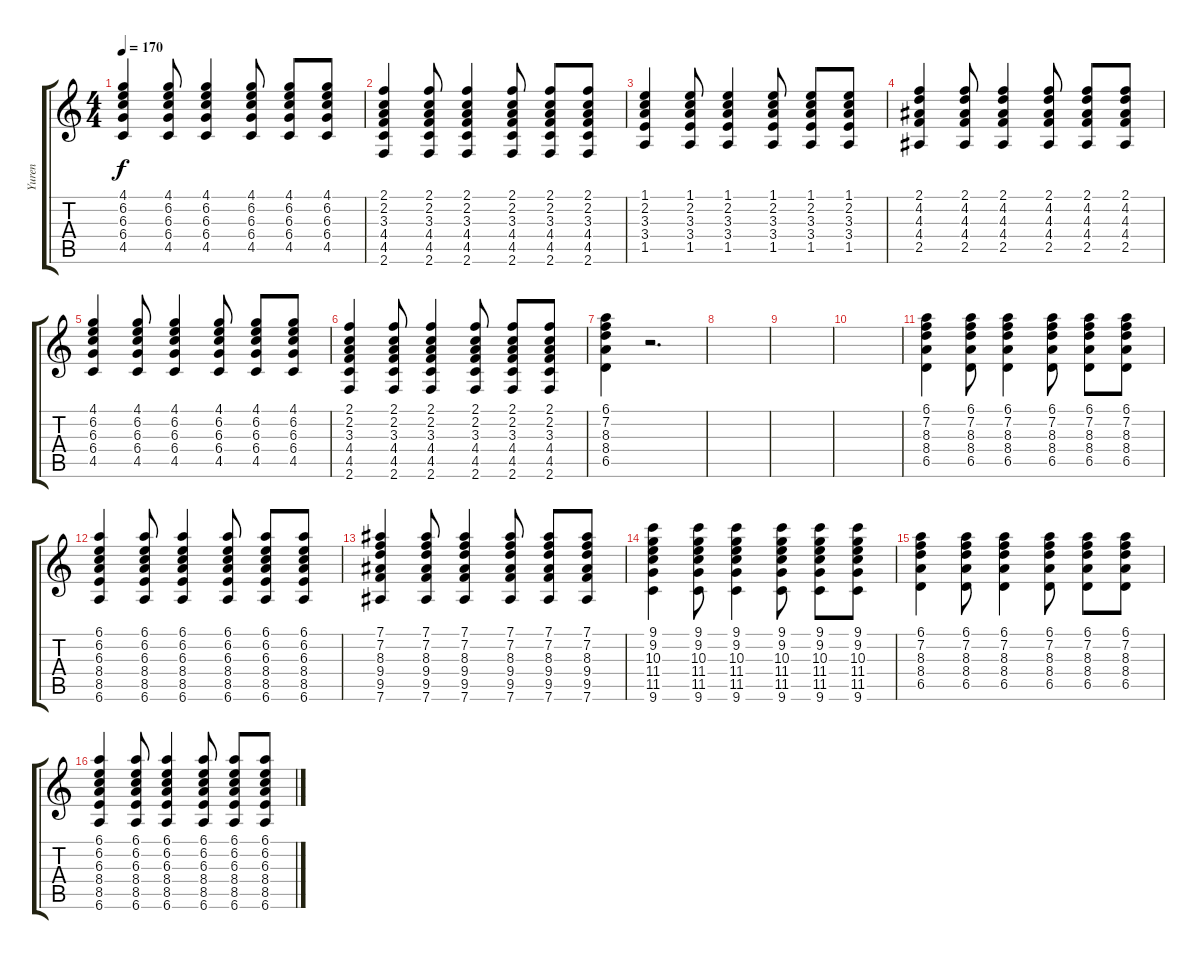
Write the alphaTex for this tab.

\track ("Yuren" "Yuren") {instrument distortionguitar}
\staff {score tabs}
\tuning (Eb4 Bb3 Gb3 Db3 Ab2 Eb2) {hide}
\ts (4 4)
\tempo 170
\clef g2
\ks c
(4.1 6.2 6.3 6.4 4.5).4{dy f} (4.1 6.2 6.3 6.4 4.5).8 (4.1 6.2 6.3 6.4 4.5).4 (4.1 6.2 6.3 6.4 4.5).8 (4.1 6.2 6.3 6.4 4.5).8 (4.1 6.2 6.3 6.4 4.5).8 |
(2.1 2.2 3.3 4.4 4.5 2.6).4 (2.1 2.2 3.3 4.4 4.5 2.6).8 (2.1 2.2 3.3 4.4 4.5 2.6).4 (2.1 2.2 3.3 4.4 4.5 2.6).8 (2.1 2.2 3.3 4.4 4.5 2.6).8 (2.1 2.2 3.3 4.4 4.5 2.6).8 |
(1.1 2.2 3.3 3.4 1.5).4 (1.1 2.2 3.3 3.4 1.5).8 (1.1 2.2 3.3 3.4 1.5).4 (1.1 2.2 3.3 3.4 1.5).8 (1.1 2.2 3.3 3.4 1.5).8 (1.1 2.2 3.3 3.4 1.5).8 |
(2.1 4.2 4.3 4.4 2.5).4 (2.1 4.2 4.3 4.4 2.5).8 (2.1 4.2 4.3 4.4 2.5).4 (2.1 4.2 4.3 4.4 2.5).8 (2.1 4.2 4.3 4.4 2.5).8 (2.1 4.2 4.3 4.4 2.5).8 |
(4.1 6.2 6.3 6.4 4.5).4 (4.1 6.2 6.3 6.4 4.5).8 (4.1 6.2 6.3 6.4 4.5).4 (4.1 6.2 6.3 6.4 4.5).8 (4.1 6.2 6.3 6.4 4.5).8 (4.1 6.2 6.3 6.4 4.5).8 |
(2.1 2.2 3.3 4.4 4.5 2.6).4 (2.1 2.2 3.3 4.4 4.5 2.6).8 (2.1 2.2 3.3 4.4 4.5 2.6).4 (2.1 2.2 3.3 4.4 4.5 2.6).8 (2.1 2.2 3.3 4.4 4.5 2.6).8 (2.1 2.2 3.3 4.4 4.5 2.6).8 |
(6.1 7.2 8.3 8.4 6.5).4 r.2{d} |
|
|
|
(6.1 7.2 8.3 8.4 6.5).4 (6.1 7.2 8.3 8.4 6.5).8 (6.1 7.2 8.3 8.4 6.5).4 (6.1 7.2 8.3 8.4 6.5).8 (6.1 7.2 8.3 8.4 6.5).8 (6.1 7.2 8.3 8.4 6.5).8 |
(6.1 6.2 6.3 8.4 8.5 6.6).4 (6.1 6.2 6.3 8.4 8.5 6.6).8 (6.1 6.2 6.3 8.4 8.5 6.6).4 (6.1 6.2 6.3 8.4 8.5 6.6).8 (6.1 6.2 6.3 8.4 8.5 6.6).8 (6.1 6.2 6.3 8.4 8.5 6.6).8 |
(7.1 7.2 8.3 9.4 9.5 7.6).4 (7.1 7.2 8.3 9.4 9.5 7.6).8 (7.1 7.2 8.3 9.4 9.5 7.6).4 (7.1 7.2 8.3 9.4 9.5 7.6).8 (7.1 7.2 8.3 9.4 9.5 7.6).8 (7.1 7.2 8.3 9.4 9.5 7.6).8 |
(9.1 9.2 10.3 11.4 11.5 9.6).4 (9.1 9.2 10.3 11.4 11.5 9.6).8 (9.1 9.2 10.3 11.4 11.5 9.6).4 (9.1 9.2 10.3 11.4 11.5 9.6).8 (9.1 9.2 10.3 11.4 11.5 9.6).8 (9.1 9.2 10.3 11.4 11.5 9.6).8 |
(6.1 7.2 8.3 8.4 6.5).4 (6.1 7.2 8.3 8.4 6.5).8 (6.1 7.2 8.3 8.4 6.5).4 (6.1 7.2 8.3 8.4 6.5).8 (6.1 7.2 8.3 8.4 6.5).8 (6.1 7.2 8.3 8.4 6.5).8 |
(6.1 6.2 6.3 8.4 8.5 6.6).4 (6.1 6.2 6.3 8.4 8.5 6.6).8 (6.1 6.2 6.3 8.4 8.5 6.6).4 (6.1 6.2 6.3 8.4 8.5 6.6).8 (6.1 6.2 6.3 8.4 8.5 6.6).8 (6.1 6.2 6.3 8.4 8.5 6.6).8
